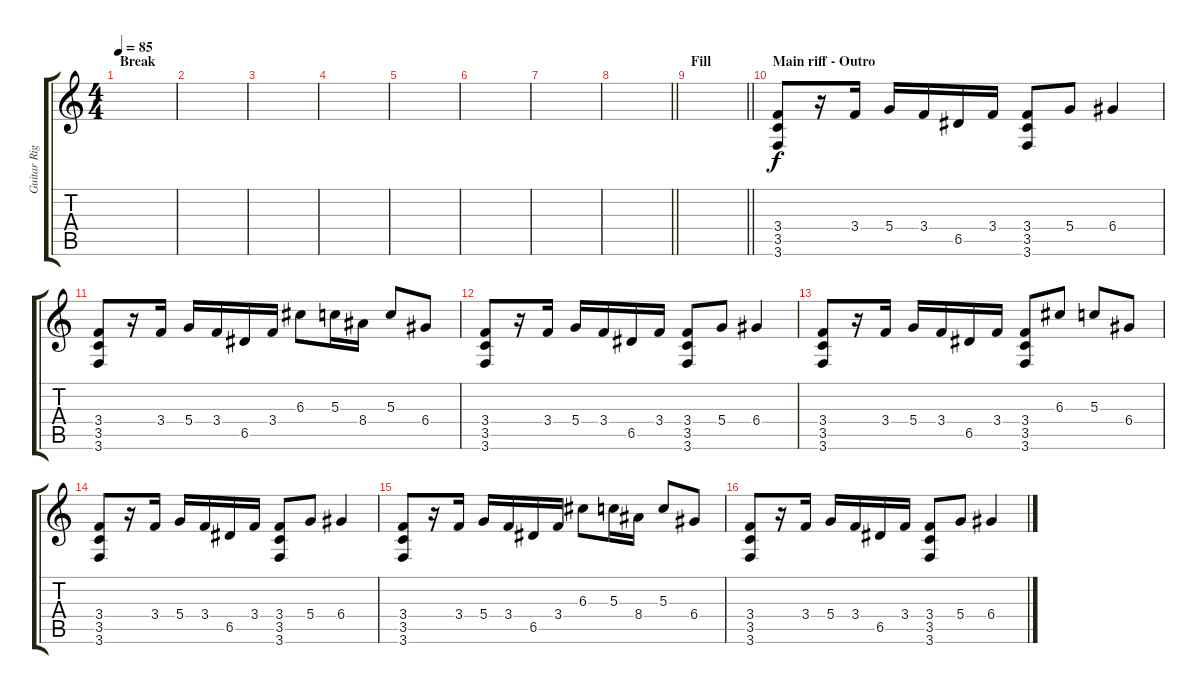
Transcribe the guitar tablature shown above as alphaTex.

\track ("Guitar Right" "Guitar Rig") {instrument distortionguitar}
\staff {score tabs}
\tuning (E4 B3 G3 D3 A2 D2) {hide}
\ts (4 4)
\section ("" "Break")
\tempo 85
\clef g2
\ks c
|
|
|
|
|
|
|
\barLineRight lightlight
|
\section ("" "Fill")
\barLineRight lightlight
|
\section ("" "Main riff - Outro")
(3.4 3.5 3.6).8{volume 12 instrument distortionguitar} r.16 3.4.16 5.4.16 3.4.16 6.5.16 3.4.16 (3.4 3.5 3.6).8 5.4.8 6.4.4 |
(3.4 3.5 3.6).8 r.16 3.4.16 5.4.16 3.4.16 6.5.16 3.4.16 6.3.8 5.3.16 8.4.16 5.3.8 6.4.8 |
(3.4 3.5 3.6).8 r.16 3.4.16 5.4.16 3.4.16 6.5.16 3.4.16 (3.4 3.5 3.6).8 5.4.8 6.4.4 |
(3.4 3.5 3.6).8 r.16 3.4.16 5.4.16 3.4.16 6.5.16 3.4.16 (3.4 3.5 3.6).8 6.3.8 5.3.8 6.4.8 |
(3.4 3.5 3.6).8 r.16 3.4.16 5.4.16 3.4.16 6.5.16 3.4.16 (3.4 3.5 3.6).8 5.4.8 6.4.4 |
(3.4 3.5 3.6).8 r.16 3.4.16 5.4.16 3.4.16 6.5.16 3.4.16 6.3.8 5.3.16 8.4.16 5.3.8 6.4.8 |
(3.4 3.5 3.6).8 r.16 3.4.16 5.4.16 3.4.16 6.5.16 3.4.16 (3.4 3.5 3.6).8 5.4.8 6.4.4
